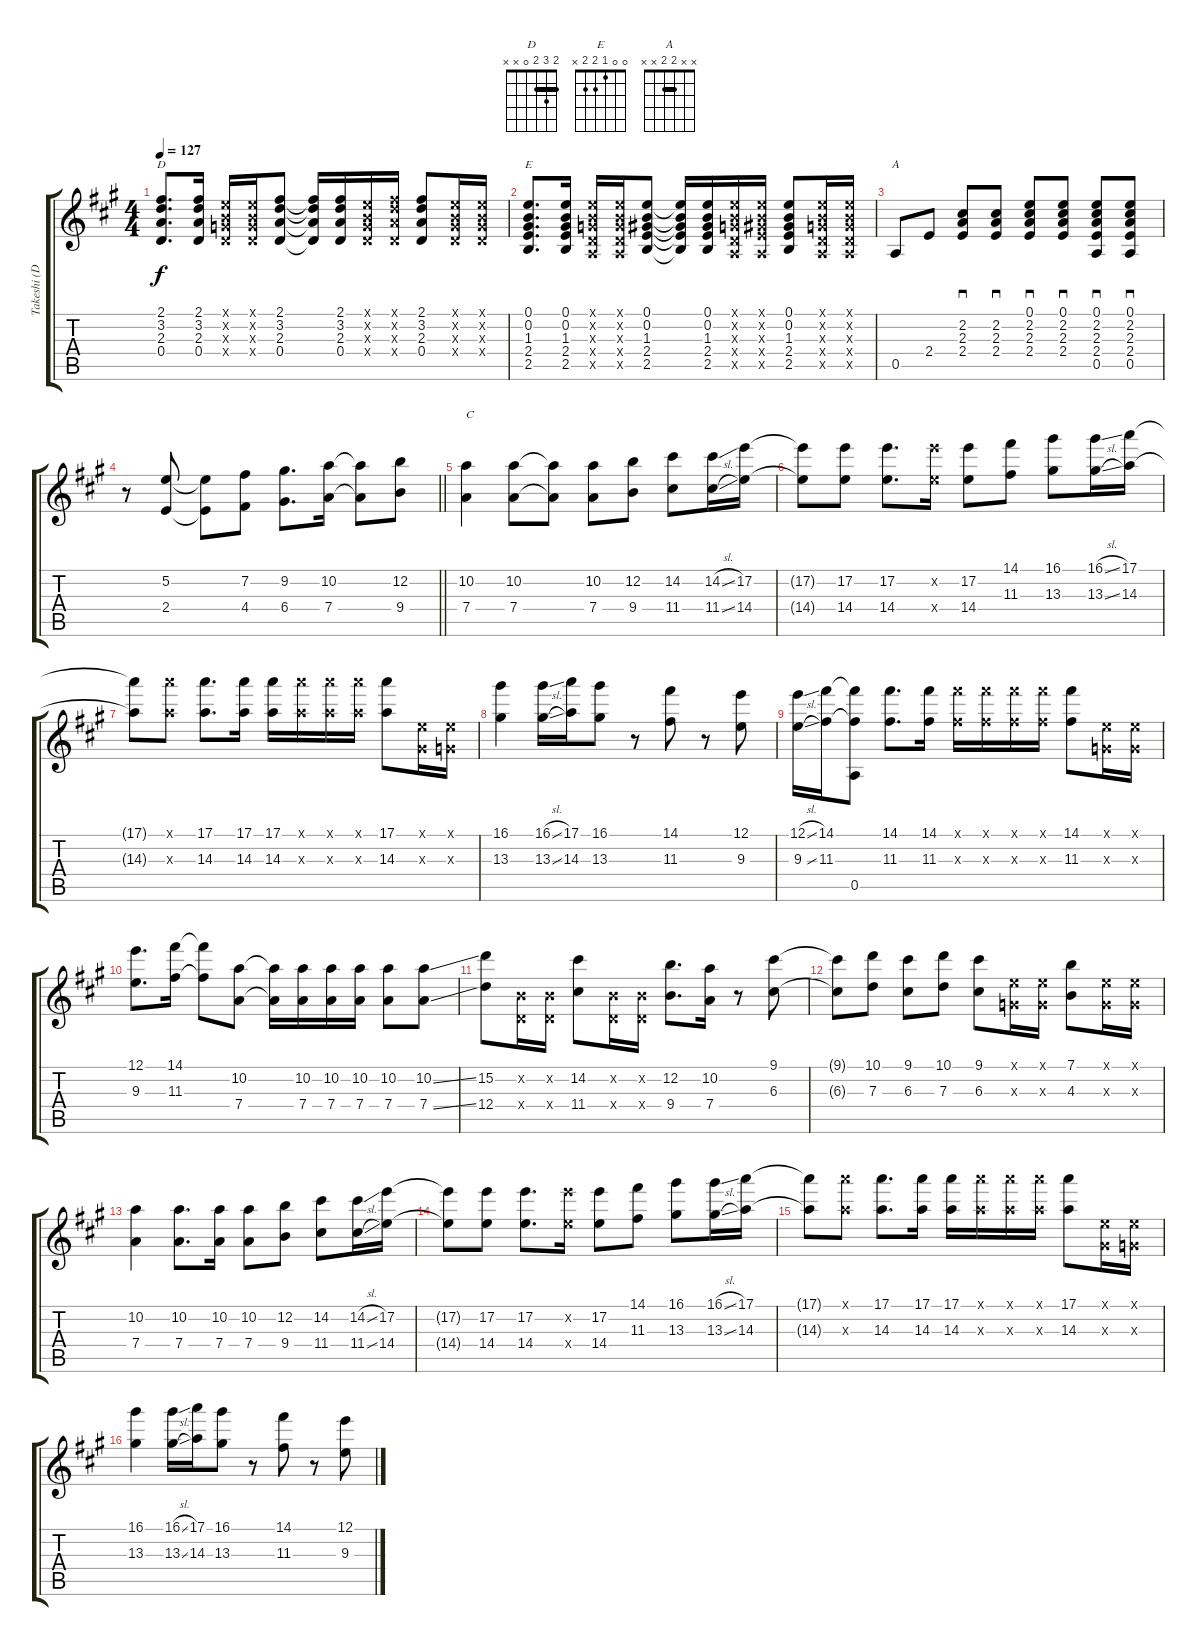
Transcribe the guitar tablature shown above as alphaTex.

\track ("Takeshi (Depa) Miura" "Takeshi (D") {instrument acousticguitarsteel}
\staff {score tabs}
\tuning (E4 B3 G3 D3 A2 E2) {hide}
\chord ("D" 2 3 2 0 x x) {barre 2}
\chord ("E" 0 0 1 2 2 x)
\chord ("A" x x 2 2 x x) {barre 2}
\ts (4 4)
\tempo 127
\clef g2
\ks a
(2.1 3.2 2.3 0.4).8{d ch "D" dy f} (2.1 3.2 2.3 0.4).16 (0.1{x} 0.2{x} 0.3{x} 0.4{x}).16 (0.1{x} 0.2{x} 0.3{x} 0.4{x}).16 (2.1 3.2 2.3 0.4).8 (2.1{t} 3.2{t} 2.3{t} 0.4{t}).16 (2.1 3.2 2.3 0.4).16 (0.1{x} 0.2{x} 0.3{x} 0.4{x}).16 (2.1{x} 3.2{x} 2.3{x} 0.4{x}).16 (2.1 3.2 2.3 0.4).8 (0.1{x} 0.2{x} 0.3{x} 0.4{x}).16 (0.1{x} 0.2{x} 0.3{x} 0.4{x}).16 |
(0.1 0.2 1.3 2.4 2.5).8{d ch "E"} (0.1 0.2 1.3 2.4 2.5).16 (0.1{x} 0.2{x} 0.3{x} 0.4{x} 0.5{x}).16 (0.1{x} 0.2{x} 0.3{x} 0.4{x} 0.5{x}).16 (0.1 0.2 1.3 2.4 2.5).8 (0.1{t} 0.2{t} 1.3{t} 2.4{t} 2.5{t}).16 (0.1 0.2 1.3 2.4 2.5).16 (0.1{x} 0.2{x} 0.3{x} 0.4{x} 0.5{x}).16 (0.1{x} 0.2{x} 1.3{x} 2.4{x} 0.5{x}).16 (0.1 0.2 1.3 2.4 2.5).8 (0.1{x} 0.2{x} 0.3{x} 0.4{x} 0.5{x}).16 (0.1{x} 0.2{x} 0.3{x} 0.4{x} 0.5{x}).16 |
0.5.8{ch "A"} 2.4.8 (2.2 2.3 2.4).8{sd} (2.2 2.3 2.4).8{sd} (0.1 2.2 2.3 2.4).8{sd} (0.1 2.2 2.3 2.4).8{sd} (0.1 2.2 2.3 2.4 0.5).8{sd} (0.1 2.2 2.3 2.4 0.5).8{sd} |
\barLineRight lightlight
r.8{volume 14} (5.2 2.4).8 (5.2{t} 2.4{t}).8 (7.2 4.4).8 (9.2 6.4).8{d} (10.2 7.4).16 (10.2{t} 7.4{t}).8 (12.2 9.4).8 |
(10.2 7.4).4{txt "C"} (10.2 7.4).8 (10.2{t} 7.4{t}).8 (10.2 7.4).8 (12.2 9.4).8 (14.2 11.4).8 (14.2{sl} 11.4{sl}).16 (17.2 14.4).16 |
(17.2{t} 14.4{t}).8 (17.2 14.4).8 (17.2 14.4).8{d} (17.2{x} 14.4{x}).16 (17.2 14.4).8 (14.1 11.3).8 (16.1 13.3).8 (16.1{sl} 13.3{sl}).16 (17.1 14.3).16 |
(17.1{t} 14.3{t}).8 (17.1{x} 14.3{x}).8 (17.1 14.3).8{d} (17.1 14.3).16 (17.1 14.3).16 (17.1{x} 14.3{x}).16 (17.1{x} 14.3{x}).16 (17.1{x} 14.3{x}).16 (17.1 14.3).8 (0.1{x} 1.3{x}).16 (0.1{x} 0.3{x}).16 |
(16.1 13.3).4 (16.1{sl} 13.3{sl}).16 (17.1 14.3).16 (16.1 13.3).8 r.8 (14.1 11.3).8 r.8 (12.1 9.3).8 |
(12.1{sl} 9.3{sl}).16 (14.1 11.3).16 (14.1{t} 11.3{t} 0.5).8 (14.1 11.3).8{d} (14.1 11.3).16 (14.1{x} 11.3{x}).16 (14.1{x} 11.3{x}).16 (14.1{x} 11.3{x}).16 (14.1{x} 11.3{x}).16 (14.1 11.3).8 (0.1{x} 0.3{x}).16 (0.1{x} 0.3{x}).16 |
(12.1 9.3).8{d} (14.1 11.3).16 (14.1{t} 11.3{t}).8 (10.2 7.4).8 (10.2{t} 7.4{t}).16 (10.2 7.4).16 (10.2 7.4).16 (10.2 7.4).16 (10.2 7.4).8 (10.2{ss} 7.4{ss}).8 |
(15.2 12.4).8 (0.2{x} 0.4{x}).16 (0.2{x} 0.4{x}).16 (14.2 11.4).8 (0.2{x} 0.4{x}).16 (0.2{x} 0.4{x}).16 (12.2 9.4).8{d} (10.2 7.4).16 r.8 (9.1 6.3).8 |
(9.1{t} 6.3{t}).8 (10.1 7.3).8 (9.1 6.3).8 (10.1 7.3).8 (9.1 6.3).8 (0.1{x} 0.3{x}).16 (0.1{x} 0.3{x}).16 (7.1 4.3).8 (0.1{x} 0.3{x}).16 (0.1{x} 0.3{x}).16 |
(10.2 7.4).4 (10.2 7.4).8{d} (10.2 7.4).16 (10.2 7.4).8 (12.2 9.4).8 (14.2 11.4).8 (14.2{sl} 11.4{sl}).16 (17.2 14.4).16 |
(17.2{t} 14.4{t}).8 (17.2 14.4).8 (17.2 14.4).8{d} (17.2{x} 14.4{x}).16 (17.2 14.4).8 (14.1 11.3).8 (16.1 13.3).8 (16.1{sl} 13.3{sl}).16 (17.1 14.3).16 |
(17.1{t} 14.3{t}).8 (17.1{x} 14.3{x}).8 (17.1 14.3).8{d} (17.1 14.3).16 (17.1 14.3).16 (17.1{x} 14.3{x}).16 (17.1{x} 14.3{x}).16 (17.1{x} 14.3{x}).16 (17.1 14.3).8 (0.1{x} 1.3{x}).16 (0.1{x} 0.3{x}).16 |
(16.1 13.3).4 (16.1{sl} 13.3{sl}).16 (17.1 14.3).16 (16.1 13.3).8 r.8 (14.1 11.3).8 r.8 (12.1 9.3).8
